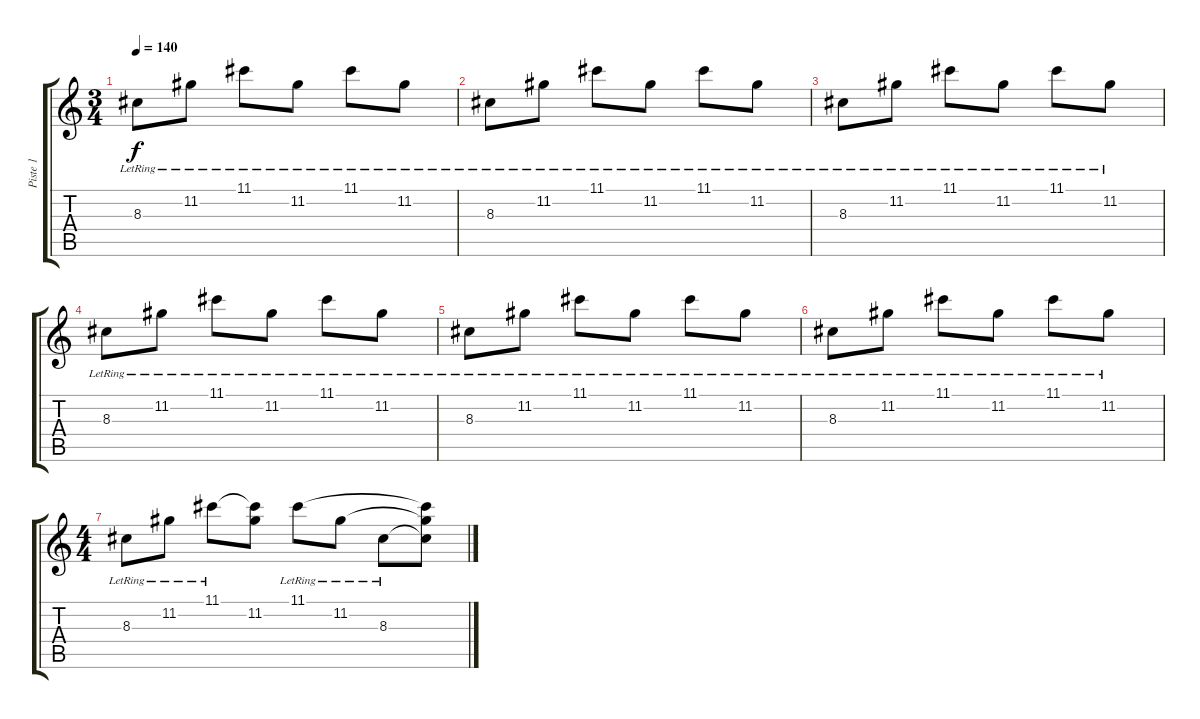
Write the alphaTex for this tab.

\track ("Piste 1" "Piste 1") {instrument distortionguitar}
\staff {score tabs}
\tuning (D4 A3 F3 C3 G2 D2) {hide}
\ts (3 4)
\tempo 140
\clef g2
\ks c
8.3{lr}.8{dy f volume 14 balance 8 instrument electricguitarclean} 11.2{lr}.8 11.1{lr}.8 11.2{lr}.8 11.1{lr}.8 11.2{lr}.8 |
8.3{lr}.8 11.2{lr}.8 11.1{lr}.8 11.2{lr}.8 11.1{lr}.8 11.2{lr}.8 |
8.3{lr}.8 11.2{lr}.8 11.1{lr}.8 11.2{lr}.8 11.1{lr}.8 11.2{lr}.8 |
8.3{lr}.8 11.2{lr}.8 11.1{lr}.8 11.2{lr}.8 11.1{lr}.8 11.2{lr}.8 |
8.3{lr}.8 11.2{lr}.8 11.1{lr}.8 11.2{lr}.8 11.1{lr}.8 11.2{lr}.8 |
8.3{lr}.8 11.2{lr}.8 11.1{lr}.8 11.2{lr}.8 11.1{lr}.8 11.2{lr}.8 |
\ts (4 4)
8.3{lr}.8 11.2{lr}.8 11.1{lr}.8 (11.1{t} 11.2).8 11.1{lr}.8 11.2{lr}.8 8.3{lr}.8 (11.1{t} 11.2{t} 8.3{t}).8
